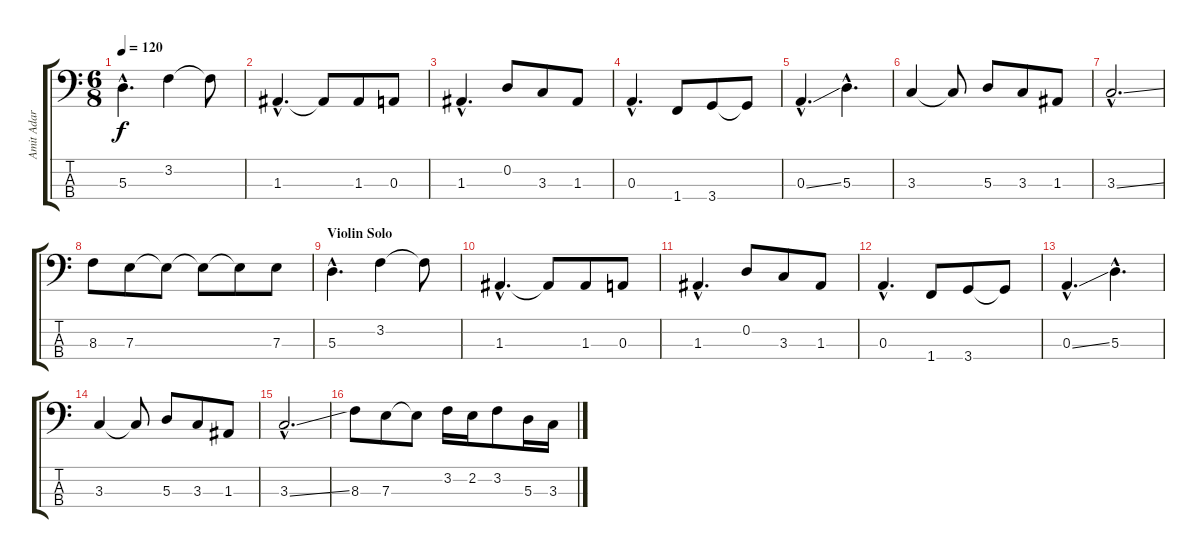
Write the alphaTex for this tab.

\track ("Amit Adar" "Amit Adar") {instrument electricbassfinger}
\staff {score tabs}
\tuning (G2 D2 A1 E1) {hide}
\ts (6 8)
\tempo 120
\clef f4
\ks c
5.3{hac}.4{d dy f} 3.2.4 3.2{t}.8 |
1.3{hac}.4{d} 1.3{t}.8 1.3.8 0.3.8 |
1.3{hac}.4{d} 0.2.8 3.3.8 1.3.8 |
0.3{hac}.4{d} 1.4.8 3.4.8 3.4{t}.8 |
0.3{ss hac}.4{d} 5.3{hac}.4{d} |
3.3.4 3.3{t}.8 5.3.8 3.3.8 1.3.8 |
3.3{ss hac}.2{d} |
8.3.8 7.3.8 7.3{t}.8 7.3{t}.8 7.3{t}.8 7.3.8 |
\section ("" "Violin Solo")
5.3{hac}.4{d} 3.2.4 3.2{t}.8 |
1.3{hac}.4{d} 1.3{t}.8 1.3.8 0.3.8 |
1.3{hac}.4{d} 0.2.8 3.3.8 1.3.8 |
0.3{hac}.4{d} 1.4.8 3.4.8 3.4{t}.8 |
0.3{ss hac}.4{d} 5.3{hac}.4{d} |
3.3.4 3.3{t}.8 5.3.8 3.3.8 1.3.8 |
3.3{ss hac}.2{d} |
8.3.8 7.3.8 7.3{t}.8 3.2.16 2.2.16 3.2.8 5.3.16 3.3.16
